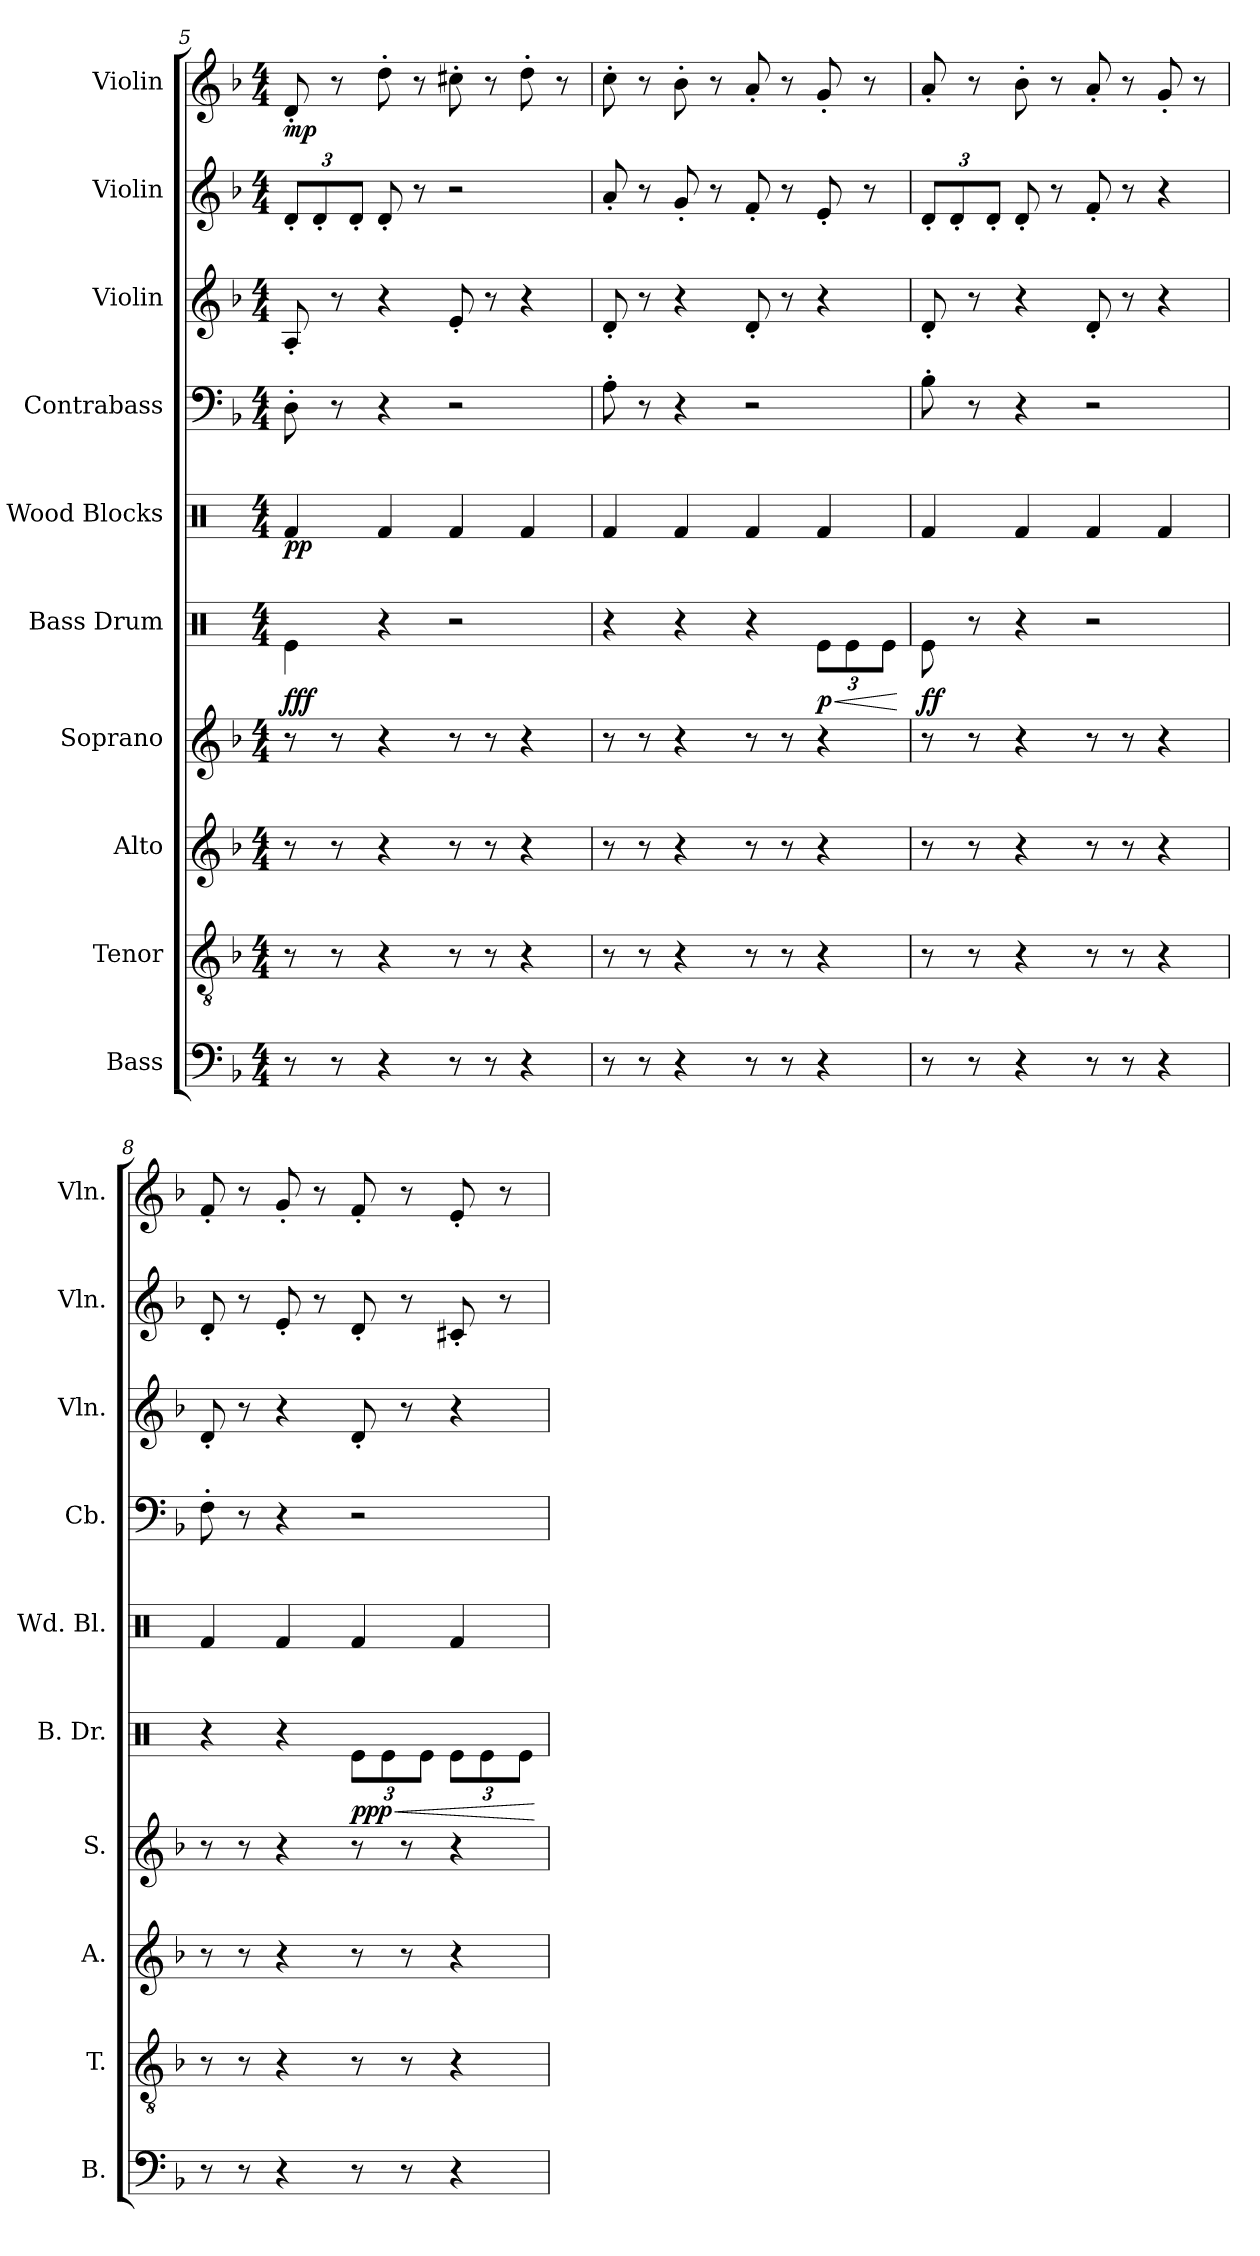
**kern	**kern	**kern	**kern	**kern	**dynam	**kern	**dynam	**kern	**kern	**kern	**kern	**dynam
*part10	*part9	*part8	*part7	*part6	*part6	*part5	*part5	*part4	*part3	*part2	*part1	*part1
*staff10	*staff9	*staff8	*staff7	*staff6	*staff6	*staff5	*staff5	*staff4	*staff3	*staff2	*staff1	*staff1
*I"Bass	*I"Tenor	*I"Alto	*I"Soprano	*I"Bass Drum	*	*I"Wood Blocks	*	*I"Contrabass	*I"Violin	*I"Violin	*I"Violin	*
*I'B.	*I'T.	*I'A.	*I'S.	*I'B. Dr.	*	*I'Wd. Bl.	*	*I'Cb.	*I'Vln.	*I'Vln.	*I'Vln.	*
!!LO:PB:g=z
*clefF4	*clefGv2	*clefG2	*clefG2	*clefX	*	*clefX	*	*clefF4	*clefG2	*clefG2	*clefG2	*
*	*	*	*	*	*	*	*	*ITrd7c12	*	*	*	*
*k[b-]	*k[b-]	*k[b-]	*k[b-]	*k[]	*	*k[]	*	*k[b-]	*k[b-]	*k[b-]	*k[b-]	*
*M4/4	*M4/4	*M4/4	*M4/4	*M4/4	*	*M4/4	*	*M4/4	*M4/4	*M4/4	*M4/4	*
*	*	*	*	*	*	*	*	*	*	*Xbrackettup	*	*
=5	=5	=5	=5	=5	=5	=5	=5	=5	=5	=5	=5	=5
!	!	!	!	!	!LO:DY:b	!	!LO:DY:b	!	!	!	!	!LO:DY:b
8r	8r	8r	8r	4Re\	fff	4Rf/	pp	8DD'\	8A'/	12d'/L	8d'/	mp
.	.	.	.	.	.	.	.	.	.	12d'/	.	.
8r	8r	8r	8r	.	.	.	.	8r	8r	.	8r	.
.	.	.	.	.	.	.	.	.	.	12d'/J	.	.
4r	4r	4r	4r	4r	.	4Rf/	.	4r	4r	8d'/	8dd'\	.
.	.	.	.	.	.	.	.	.	.	8r	8r	.
8r	8r	8r	8r	2r	.	4Rf/	.	2r	8e'/	2r	8cc#X'\	.
8r	8r	8r	8r	.	.	.	.	.	8r	.	8r	.
4r	4r	4r	4r	.	.	4Rf/	.	.	4r	.	8dd'\	.
.	.	.	.	.	.	.	.	.	.	.	8r	.
=6	=6	=6	=6	=6	=6	=6	=6	=6	=6	=6	=6	=6
8r	8r	8r	8r	4r	.	4Rf/	.	8AA'\	8d'/	8a'/	8cc'\	.
8r	8r	8r	8r	.	.	.	.	8r	8r	8r	8r	.
4r	4r	4r	4r	4r	.	4Rf/	.	4r	4r	8g'/	8b-'\	.
.	.	.	.	.	.	.	.	.	.	8r	8r	.
8r	8r	8r	8r	4r	.	4Rf/	.	2r	8d'/	8f'/	8a'/	.
8r	8r	8r	8r	.	.	.	.	.	8r	8r	8r	.
*	*	*	*	*Xbrackettup	*	*	*	*	*	*	*	*
!	!	!	!	!	!LO:HP:b	!	!	!	!	!	!	!
!	!	!	!	!	!LO:DY:n=1:b	!	!	!	!	!	!	!
4r	4r	4r	4r	12Re\L	< p	4Rf/	.	.	4r	8e'/	8g'/	.
.	.	.	.	12Re\	.	.	.	.	.	.	.	.
.	.	.	.	.	.	.	.	.	.	8r	8r	.
.	.	.	.	12Re\J	.	.	.	.	.	.	.	.
.	.	.	.	.	[	.	.	.	.	.	.	.
=7	=7	=7	=7	=7	=7	=7	=7	=7	=7	=7	=7	=7
!	!	!	!	!	!LO:DY:b	!	!	!	!	!	!	!
8r	8r	8r	8r	8Re\	ff	4Rf/	.	8BB-'\	8d'/	12d'/L	8a'/	.
.	.	.	.	.	.	.	.	.	.	12d'/	.	.
8r	8r	8r	8r	8r	.	.	.	8r	8r	.	8r	.
.	.	.	.	.	.	.	.	.	.	12d'/J	.	.
4r	4r	4r	4r	4r	.	4Rf/	.	4r	4r	8d'/	8b-'\	.
.	.	.	.	.	.	.	.	.	.	8r	8r	.
8r	8r	8r	8r	2r	.	4Rf/	.	2r	8d'/	8f'/	8a'/	.
8r	8r	8r	8r	.	.	.	.	.	8r	8r	8r	.
4r	4r	4r	4r	.	.	4Rf/	.	.	4r	4r	8g'/	.
.	.	.	.	.	.	.	.	.	.	.	8r	.
=8	=8	=8	=8	=8	=8	=8	=8	=8	=8	=8	=8	=8
8r	8r	8r	8r	4r	.	4Rf/	.	8FF'\	8d'/	8d'/	8f'/	.
8r	8r	8r	8r	.	.	.	.	8r	8r	8r	8r	.
4r	4r	4r	4r	4r	.	4Rf/	.	4r	4r	8e'/	8g'/	.
.	.	.	.	.	.	.	.	.	.	8r	8r	.
!	!	!	!	!	!LO:HP:b	!	!	!	!	!	!	!
!	!	!	!	!	!LO:DY:n=1:b	!	!	!	!	!	!	!
8r	8r	8r	8r	12Re\L	< ppp	4Rf/	.	2r	8d'/	8d'/	8f'/	.
.	.	.	.	12Re\	.	.	.	.	.	.	.	.
8r	8r	8r	8r	.	.	.	.	.	8r	8r	8r	.
.	.	.	.	12Re\J	.	.	.	.	.	.	.	.
4r	4r	4r	4r	12Re\L	.	4Rf/	.	.	4r	8c#X'/	8e'/	.
.	.	.	.	12Re\	.	.	.	.	.	.	.	.
.	.	.	.	.	.	.	.	.	.	8r	8r	.
.	.	.	.	12Re\J	.	.	.	.	.	.	.	.
.	.	.	.	.	[	.	.	.	.	.	.	.
=	=	=	=	=	=	=	=	=	=	=	=	=
*-	*-	*-	*-	*-	*-	*-	*-	*-	*-	*-	*-	*-
